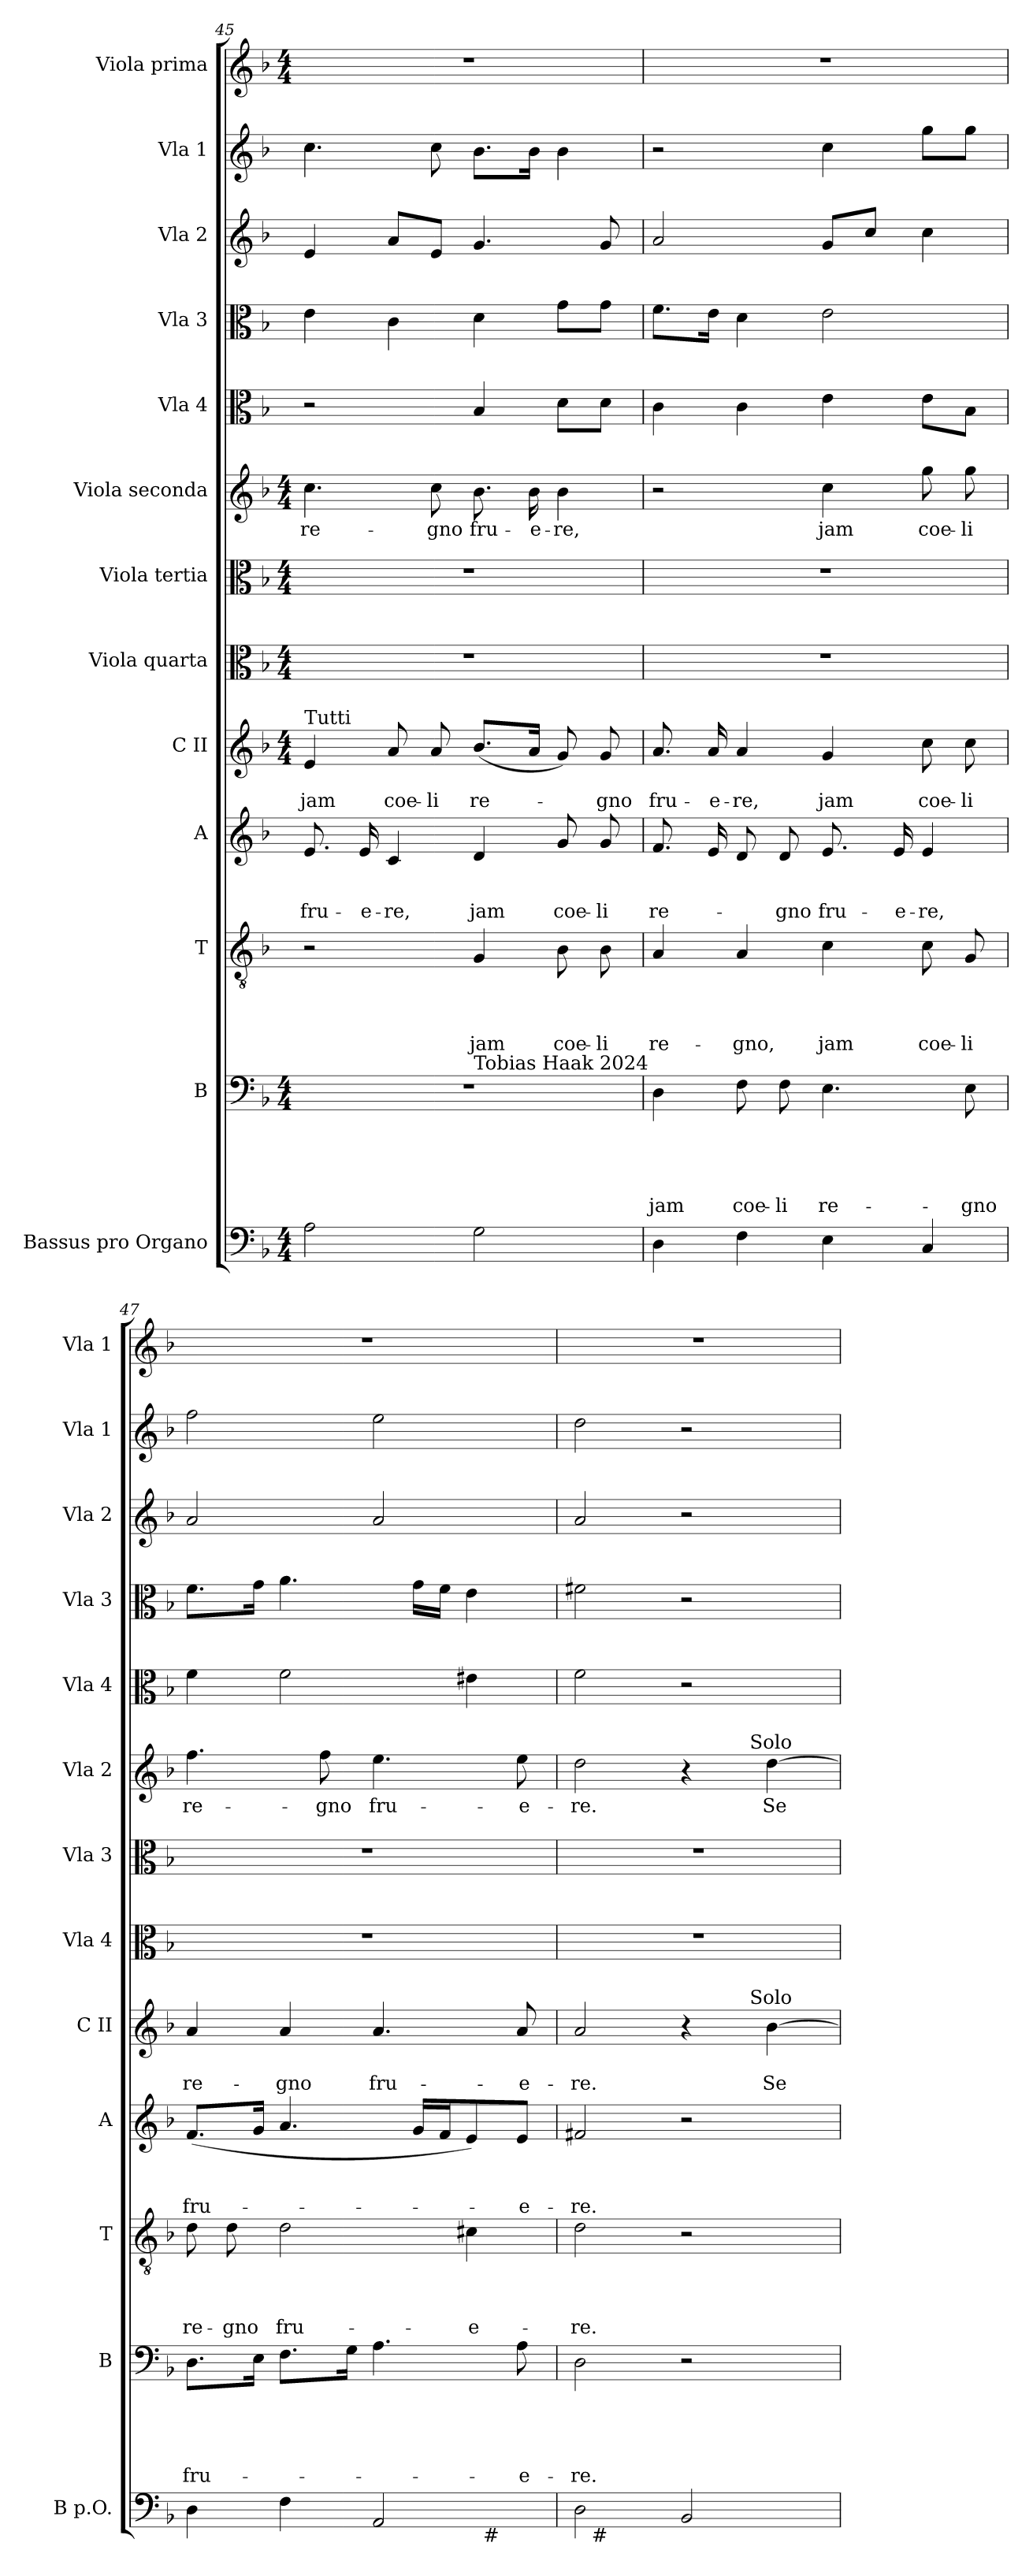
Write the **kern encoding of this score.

**kern	**kern	**text	**text	**text	**text	**text	**kern	**text	**text	**text	**text	**kern	**text	**text	**text	**kern	**text	**text	**kern	**kern	**kern	**text	**kern	**kern	**kern	**kern	**kern
*part13	*part12	*part12	*part12	*part12	*part12	*part12	*part11	*part11	*part11	*part11	*part11	*part10	*part10	*part10	*part10	*part9	*part9	*part9	*part8	*part7	*part6	*part6	*part5	*part4	*part3	*part2	*part1
*staff13	*staff12	*staff12	*staff12	*staff12	*staff12	*staff12	*staff11	*staff11	*staff11	*staff11	*staff11	*staff10	*staff10	*staff10	*staff10	*staff9	*staff9	*staff9	*staff8	*staff7	*staff6	*staff6	*staff5	*staff4	*staff3	*staff2	*staff1
*I"Bassus pro Organo	*I"B	*	*	*	*	*	*I"T	*	*	*	*	*I"A	*	*	*	*I"C II	*	*	*I"Viola quarta	*I"Viola tertia	*I"Viola seconda	*	*I"Vla 4	*I"Vla 3	*I"Vla 2	*I"Vla 1	*I"Viola prima
*I'B p.O.	*I'B	*	*	*	*	*	*I'T	*	*	*	*	*I'A	*	*	*	*I'C II	*	*	*I'Vla 4	*I'Vla 3	*I'Vla 2	*	*I'Vla 4	*I'Vla 3	*I'Vla 2	*I'Vla 1	*I'Vla 1
*clefF4	*clefF4	*	*	*	*	*	*clefGv2	*	*	*	*	*clefG2	*	*	*	*clefG2	*	*	*clefC3	*clefC3	*clefG2	*	*clefC3	*clefC3	*clefG2	*clefG2	*clefG2
*k[b-]	*k[b-]	*	*	*	*	*	*k[b-]	*	*	*	*	*k[b-]	*	*	*	*k[b-]	*	*	*k[b-]	*k[b-]	*k[b-]	*	*k[b-]	*k[b-]	*k[b-]	*k[b-]	*k[b-]
*F:	*F:	*	*	*	*	*	*F:	*	*	*	*	*F:	*	*	*	*F:	*	*	*F:	*F:	*F:	*	*F:	*F:	*F:	*F:	*F:
*M4/4	*M4/4	*	*	*	*	*	*	*	*	*	*	*	*	*	*	*M4/4	*	*	*M4/4	*M4/4	*M4/4	*	*	*	*	*	*M4/4
=45	=45	=45	=45	=45	=45	=45	=45	=45	=45	=45	=45	=45	=45	=45	=45	=45	=45	=45	=45	=45	=45	=45	=45	=45	=45	=45	=45
!	!	!	!	!	!	!	!	!	!	!	!	!	!	!	!	!LO:TX:a:t=Tutti	!	!	!	!	!	!	!	!	!	!	!
!	!	!	!	!	!	!	!	!	!	!	!	!	!	!	!LO:LY:b	!	!	!LO:LY:b	!	!	!	!LO:LY:b	!	!	!	!	!
*	*^	*	*	*	*	*	*	*	*	*	*	*	*	*	*	*	*	*	*	*	*	*	*	*	*	*	*
2A\	1r	2ryy	.	.	.	.	.	2r	.	.	.	.	8.e/	.	.	fru-	4e/	.	jam	1r	1r	4.cc\	re-	2r	4e\	4e/	4.cc\	1r
!	!	!	!	!	!	!	!	!	!	!	!	!	!	!	!	!LO:LY:b	!	!	!	!	!	!	!	!	!	!	!	!
.	.	.	.	.	.	.	.	.	.	.	.	.	16e/	.	.	-e-	.	.	.	.	.	.	.	.	.	.	.	.
!	!	!	!	!	!	!	!	!	!	!	!	!	!	!	!	!LO:LY:b	!	!	!LO:LY:b	!	!	!	!	!	!	!	!	!
.	.	.	.	.	.	.	.	.	.	.	.	.	4c/	.	.	-re,	8a/	.	coe-	.	.	.	.	.	4c\	8a/L	.	.
!	!	!	!	!	!	!	!	!	!	!	!	!	!	!	!	!	!	!	!LO:LY:b:rj	!	!	!	!LO:LY:b	!	!	!	!	!
.	.	.	.	.	.	.	.	.	.	.	.	.	.	.	.	.	8a/	.	-li	.	.	8cc\	-gno	.	.	8e/J	8cc\	.
!	!	!LO:TX:a:t=Tobias Haak 2024	!	!	!	!	!	!	!	!	!	!	!	!	!	!	!	!	!	!	!	!	!	!	!	!	!	!
!	!	!	!	!	!	!	!	!	!	!	!	!LO:LY:b	!	!	!	!LO:LY:b	!	!	!LO:LY:b	!	!	!	!LO:LY:b	!	!	!	!	!
2G\	.	2ryy	.	.	.	.	.	4G/	.	.	.	jam	4d/	.	.	jam	(<8.b-/L	.	re-	.	.	8.b-\	fru-	4B-/	4d\	4.g/	8.b-\L	.
!	!	!	!	!	!	!	!	!	!	!	!	!	!	!	!	!	!	!	!	!	!	!	!LO:LY:b	!	!	!	!	!
.	.	.	.	.	.	.	.	.	.	.	.	.	.	.	.	.	16a/Jk	.	.	.	.	16b-\	-e-	.	.	.	16b-\Jk	.
!	!	!	!	!	!	!	!	!	!	!	!	!LO:LY:b	!	!	!	!LO:LY:b	!	!	!	!	!	!	!LO:LY:b	!	!	!	!	!
.	.	.	.	.	.	.	.	8B-\	.	.	.	coe-	8g/	.	.	coe-	8g/)	.	.	.	.	4b-\	-re,	8d\L	8g\L	.	4b-\	.
!	!	!	!	!	!	!	!	!	!	!	!	!LO:LY:b:rj	!	!	!	!LO:LY:b:rj	!	!	!LO:LY:b	!	!	!	!	!	!	!	!	!
.	.	.	.	.	.	.	.	8B-\	.	.	.	-li	8g/	.	.	-li	8g/	.	-gno	.	.	.	.	8d\J	8g\J	8g/	.	.
!!LO:PB:g=z
=46	=46	=46	=46	=46	=46	=46	=46	=46	=46	=46	=46	=46	=46	=46	=46	=46	=46	=46	=46	=46	=46	=46	=46	=46	=46	=46	=46	=46
!	!LO:TX:a:t=Tutti	!	!	!	!	!	!	!	!	!	!	!	!	!	!	!	!	!	!	!	!	!	!	!	!	!	!	!
!	!	!	!	!	!	!	!LO:LY:b	!	!	!	!	!LO:LY:b	!	!	!	!LO:LY:b	!	!	!LO:LY:b	!	!	!	!	!	!	!	!	!
*	*v	*v	*	*	*	*	*	*	*	*	*	*	*	*	*	*	*	*	*	*	*	*	*	*	*	*	*	*
4D\	4D\	.	.	.	.	jam	4A/	.	.	.	re-	8.f/	.	.	re-	8.a/	.	fru-	1r	1r	2r	.	4c\	8.f\L	2a/	2r	1r
!	!	!	!	!	!	!	!	!	!	!	!	!	!	!	!	!	!	!LO:LY:b	!	!	!	!	!	!	!	!	!
.	.	.	.	.	.	.	.	.	.	.	.	16e/	.	.	.	16a/	.	-e-	.	.	.	.	.	16e\Jk	.	.	.
!	!	!	!	!	!	!LO:LY:b	!	!	!	!	!LO:LY:b	!	!	!	!	!	!	!LO:LY:b	!	!	!	!	!	!	!	!	!
4F\	8F\	.	.	.	.	coe-	4A/	.	.	.	-gno,	8d/	.	.	.	4a/	.	-re,	.	.	.	.	4c\	4d\	.	.	.
!	!	!	!	!	!	!LO:LY:b:rj	!	!	!	!	!	!	!	!	!LO:LY:b	!	!	!	!	!	!	!	!	!	!	!	!
.	8F\	.	.	.	.	-li	.	.	.	.	.	8d/	.	.	-gno	.	.	.	.	.	.	.	.	.	.	.	.
!	!	!	!	!	!	!LO:LY:b	!	!	!	!	!LO:LY:b	!	!	!	!LO:LY:b	!	!	!LO:LY:b	!	!	!	!LO:LY:b	!	!	!	!	!
4E>\	4.E\	.	.	.	.	re-	4c\	.	.	.	jam	8.e/	.	.	fru-	4g/	.	jam	.	.	4cc\	jam	4e\	2e\	8g/L	4cc\	.
.	.	.	.	.	.	.	.	.	.	.	.	.	.	.	.	.	.	.	.	.	.	.	.	.	8cc/J	.	.
!	!	!	!	!	!	!	!	!	!	!	!	!	!	!	!LO:LY:b	!	!	!	!	!	!	!	!	!	!	!	!
.	.	.	.	.	.	.	.	.	.	.	.	16e/	.	.	-e-	.	.	.	.	.	.	.	.	.	.	.	.
!	!	!	!	!	!	!	!	!	!	!	!LO:LY:b	!	!	!	!LO:LY:b	!	!	!LO:LY:b	!	!	!	!LO:LY:b	!	!	!	!	!
4C/	.	.	.	.	.	.	8c\	.	.	.	coe-	4e/	.	.	-re,	8cc\	.	coe-	.	.	8gg\	coe-	8e\L	.	4cc\	8gg\L	.
!	!	!	!	!	!	!LO:LY:b	!	!	!	!	!LO:LY:b:rj	!	!	!	!	!	!	!LO:LY:b:rj	!	!	!	!LO:LY:b	!	!	!	!	!
.	8E\	.	.	.	.	-gno	8G/	.	.	.	-li	.	.	.	.	8cc\	.	-li	.	.	8gg\	-li	8B-\J	.	.	8gg\J	.
=47	=47	=47	=47	=47	=47	=47	=47	=47	=47	=47	=47	=47	=47	=47	=47	=47	=47	=47	=47	=47	=47	=47	=47	=47	=47	=47	=47
!	!	!	!	!	!	!LO:LY:b	!	!	!	!	!LO:LY:b	!	!	!	!LO:LY:b	!	!	!LO:LY:b	!	!	!	!LO:LY:b	!	!	!	!	!
*^	*	*	*	*	*	*	*	*	*	*	*	*	*	*	*	*	*	*	*	*	*	*	*	*	*	*	*
4D\	2ryy	8.D\L	.	.	.	.	fru-	8d\	.	.	.	re-	(<8.f/L	.	.	fru-	4a/	.	re-	1r	1r	4.ff\	re-	4f\	8.f\L	2a/	2ff\	1r
!	!	!	!	!	!	!	!	!	!	!	!	!LO:LY:b	!	!	!	!	!	!	!	!	!	!	!	!	!	!	!	!
.	.	.	.	.	.	.	.	8d\	.	.	.	-gno	.	.	.	.	.	.	.	.	.	.	.	.	.	.	.	.
.	.	16E\Jk	.	.	.	.	.	.	.	.	.	.	16g/Jk	.	.	.	.	.	.	.	.	.	.	.	16g\Jk	.	.	.
!	!	!	!	!	!	!	!	!	!	!	!	!LO:LY:b	!	!	!	!	!	!	!LO:LY:b	!	!	!	!	!	!	!	!	!
4F>\	.	8.F\L	.	.	.	.	.	2d\	.	.	.	fru-	4.a/	.	.	.	4a/	.	-gno	.	.	.	.	2f\	4.a\	.	.	.
!	!	!	!	!	!	!	!	!	!	!	!	!	!	!	!	!	!	!	!	!	!	!	!LO:LY:b	!	!	!	!	!
.	.	.	.	.	.	.	.	.	.	.	.	.	.	.	.	.	.	.	.	.	.	8ff\	-gno	.	.	.	.	.
.	.	16G\Jk	.	.	.	.	.	.	.	.	.	.	.	.	.	.	.	.	.	.	.	.	.	.	.	.	.	.
!	!	!	!	!	!	!	!	!	!	!	!	!	!	!	!	!	!	!	!LO:LY:b	!	!	!	!LO:LY:b	!	!	!	!	!
2AA</	4ryy	4.A\	.	.	.	.	.	.	.	.	.	.	.	.	.	.	4.a/	.	fru-	.	.	4.ee\	fru-	.	.	2a/	2ee\	.
.	.	.	.	.	.	.	.	.	.	.	.	.	16g/LL	.	.	.	.	.	.	.	.	.	.	.	16g\LL	.	.	.
.	.	.	.	.	.	.	.	.	.	.	.	.	16f/J	.	.	.	.	.	.	.	.	.	.	.	16f\JJ	.	.	.
!	!	!	!	!	!	!	!	!	!	!	!	!LO:LY:b	!	!	!	!	!	!	!	!	!	!	!	!	!	!	!	!
.	32ryy	.	.	.	.	.	.	4c#X\	.	.	.	-e-	8e/)	.	.	.	.	.	.	.	.	.	.	4e#X\	4e\	.	.	.
!	!LO:TX:b:t=#	!	!	!	!	!	!	!	!	!	!	!	!	!	!	!	!	!	!	!	!	!	!	!	!	!	!	!
.	8..ryy	.	.	.	.	.	.	.	.	.	.	.	.	.	.	.	.	.	.	.	.	.	.	.	.	.	.	.
!	!	!	!	!	!	!	!LO:LY:b	!	!	!	!	!	!	!	!	!LO:LY:b	!	!	!LO:LY:b	!	!	!	!LO:LY:b	!	!	!	!	!
.	.	8A\	.	.	.	.	-e-	.	.	.	.	.	8e/J	.	.	-e-	8a/	.	-e-	.	.	8ee\	-e-	.	.	.	.	.
=48	=48	=48	=48	=48	=48	=48	=48	=48	=48	=48	=48	=48	=48	=48	=48	=48	=48	=48	=48	=48	=48	=48	=48	=48	=48	=48	=48	=48
!	!	!	!	!	!	!	!LO:LY:b	!	!	!	!	!LO:LY:b	!	!	!	!LO:LY:b	!	!	!LO:LY:b	!	!	!	!LO:LY:b	!	!	!	!	!
*	*	*	*	*	*	*	*	*	*	*	*	*	*	*	*	*	*^	*	*	*	*	*^	*	*	*	*	*	*
2D\	32ryy	2D\	.	.	.	.	-re.	2d\	.	.	.	-re.	2f#X/	.	.	-re.	2a/	2ryy	.	-re.	1r	1r	2dd\	2ryy	-re.	2f\	2f#X\	2a/	2dd\	1r
!	!LO:TX:b:t=#	!	!	!	!	!	!	!	!	!	!	!	!	!	!	!	!	!	!	!	!	!	!	!	!	!	!	!	!	!
.	2ryy	.	.	.	.	.	.	.	.	.	.	.	.	.	.	.	.	.	.	.	.	.	.	.	.	.	.	.	.	.
2BB-/	.	2r	.	.	.	.	.	2r	.	.	.	.	2r	.	.	.	4r	8..ryy	.	.	.	.	4r	8..ryy	.	2r	2r	2r	2r	.
.	4...ryy	.	.	.	.	.	.	.	.	.	.	.	.	.	.	.	.	.	.	.	.	.	.	.	.	.	.	.	.	.
!	!	!	!	!	!	!	!	!	!	!	!	!	!	!	!	!	!	!	!	!	!	!	!	!LO:TX:a:t=Solo	!	!	!	!	!	!
!	!	!	!	!	!	!	!	!	!	!	!	!	!	!	!	!	!	!LO:TX:a:t=Solo	!	!	!	!	!	!	!	!	!	!	!	!
.	.	.	.	.	.	.	.	.	.	.	.	.	.	.	.	.	.	4ryy	.	.	.	.	.	4ryy	.	.	.	.	.	.
!	!	!	!	!	!	!	!	!	!	!	!	!	!	!	!	!	!	!	!	!LO:LY:b	!	!	!	!	!LO:LY:b	!	!	!	!	!
.	.	.	.	.	.	.	.	.	.	.	.	.	.	.	.	.	[>4b-\	.	.	Se-	.	.	[>4dd\	.	Se-	.	.	.	.	.
.	.	.	.	.	.	.	.	.	.	.	.	.	.	.	.	.	.	32ryy	.	.	.	.	.	32ryy	.	.	.	.	.	.
*v	*v	*	*	*	*	*	*	*	*	*	*	*	*	*	*	*	*v	*v	*	*	*	*	*v	*v	*	*	*	*	*	*
=	=	=	=	=	=	=	=	=	=	=	=	=	=	=	=	=	=	=	=	=	=	=	=	=	=	=	=
*-	*-	*-	*-	*-	*-	*-	*-	*-	*-	*-	*-	*-	*-	*-	*-	*-	*-	*-	*-	*-	*-	*-	*-	*-	*-	*-	*-
